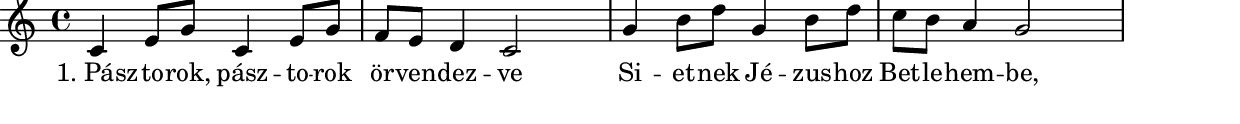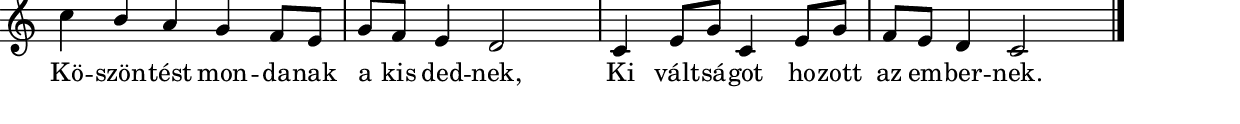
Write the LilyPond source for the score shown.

% MusicXML to Lilypond converter by Kovi

szovegAAA = \lyricmode {  "1. Pász" -- "to" -- "rok," "pász" -- "to" -- "rok" "ör" -- "ven" -- "dez" -- "ve" "Si" -- "et" -- "nek" "Jé" -- "zus" -- "hoz" "Bet" -- "le" -- "hem" -- "be," "Kö" -- "szön" -- "tést" "mon" -- "da" -- "nak" "a" "kis" "ded" -- "nek," "Ki" "vált" -- "sá" -- "got" "ho" -- "zott" "az" "em" -- "ber" -- "nek."  }

% Analyzing...
% 1 parts
% 1 Staff
% forceBassClefActive = 
melody = {
% 40 notes in the part
% 1 voices

\new Staff
\new Voice {
% 40 notes
% 8 mesaures

% Measure 1
\clef "treble"
\key c \major
\time 4/4 
c'4 e'8 g'8 c'4 e'8 g'8 
% Measure 2
f'8 e'8 d'4 c'2 
% Measure 3
g'4 b'8 d''8 g'4 b'8 d''8 
% Measure 4
c''8 b'8 a'4 g'2 
% Measure 5
\break
c''4 b'8 a'8 g'4 f'8 e'8 
% Measure 6
g'8 f'8 e'4 d'2 
% Measure 7
c'4 e'8 g'8 c'4 e'8 g'8 
% Measure 8
f'8 e'8 d'4 c'2 \bar "|." 
} % voice
\addlyrics { \szovegAAA }

} % melody


harmonies = \chordmode {
% 18 chords
\germanChords
c4 s4 c4 s4 f4 g4 c4 s4 g4 s4 g4 s4 a4:m s4 g4 s4 f4 s4 c4 s4 c4 s4 g4 s4 c4 s4 c4 s4 f4 g4 c4
}

\include "../../definitions.ly"
